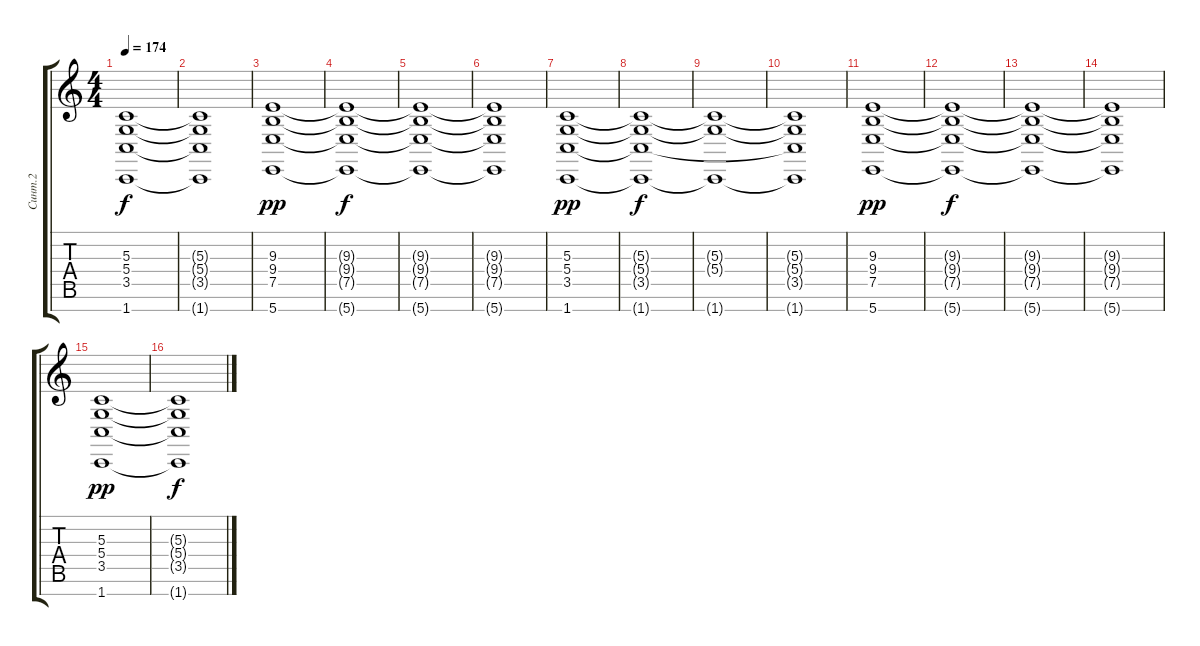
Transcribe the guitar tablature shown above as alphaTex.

\track ("Синт.2" "Синт.2") {instrument stringensemble1}
\staff {score tabs}
\tuning (E4 B3 G3 D3 A2 E2 B1) {hide}
\ts (4 4)
\tempo 174
\clef g2
\ks c
(5.3{t} 5.4{t} 3.5{t} 1.7{t}).1{dy f} |
(5.3{t} 5.4{t} 3.5{t} 1.7{t}).1 |
(9.3 9.4 7.5 5.7).1{dy pp} |
(9.3{t} 9.4{t} 7.5{t} 5.7{t}).1{dy f} |
(9.3{t} 9.4{t} 7.5{t} 5.7{t}).1 |
(9.3{t} 9.4{t} 7.5{t} 5.7{t}).1 |
(5.3 5.4 3.5 1.7).1{dy pp} |
(5.3{t} 5.4{t} 3.5{t} 1.7{t}).1{dy f} |
(5.3{t} 5.4{t} 1.7{t}).1 |
(5.3{t} 5.4{t} 3.5{t} 1.7{t}).1 |
(9.3 9.4 7.5 5.7).1{dy pp} |
(9.3{t} 9.4{t} 7.5{t} 5.7{t}).1{dy f} |
(9.3{t} 9.4{t} 7.5{t} 5.7{t}).1 |
(9.3{t} 9.4{t} 7.5{t} 5.7{t}).1 |
(5.3 5.4 3.5 1.7).1{dy pp} |
(5.3{t} 5.4{t} 3.5{t} 1.7{t}).1{dy f}
